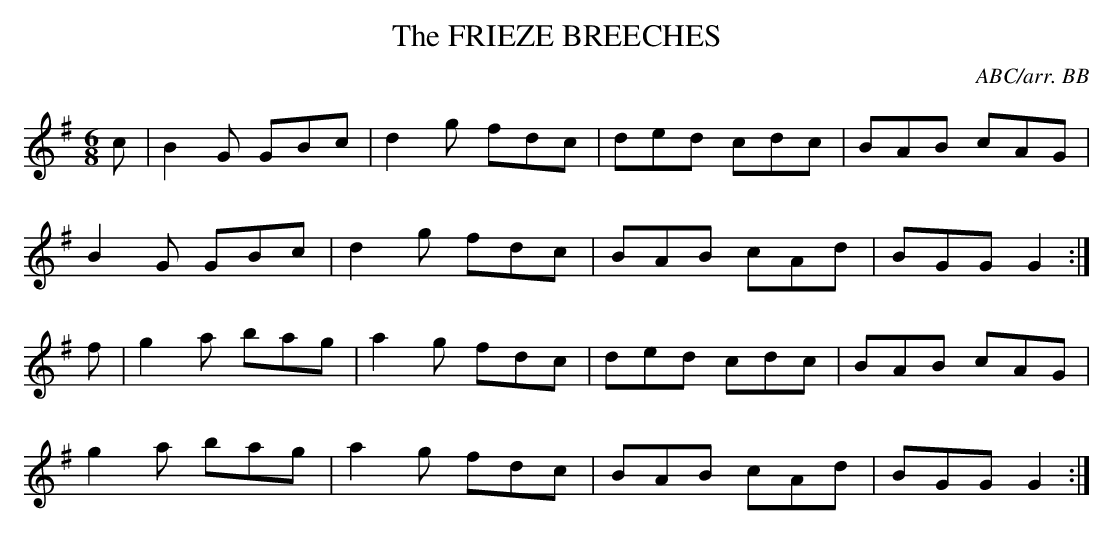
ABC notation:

X:1
T:FRIEZE BREECHES, The
C:ABC/arr. BB
L:1/8
M:6/8
K:G
c|B2G GBc|d2g fdc|ded cdc|BAB cAG|
B2G GBc|d2g fdc|BAB cAd|BGG G2:|
f|g2a bag|a2g fdc|ded cdc|BAB cAG|
g2a bag|a2g fdc|BAB cAd|BGG G2:|
